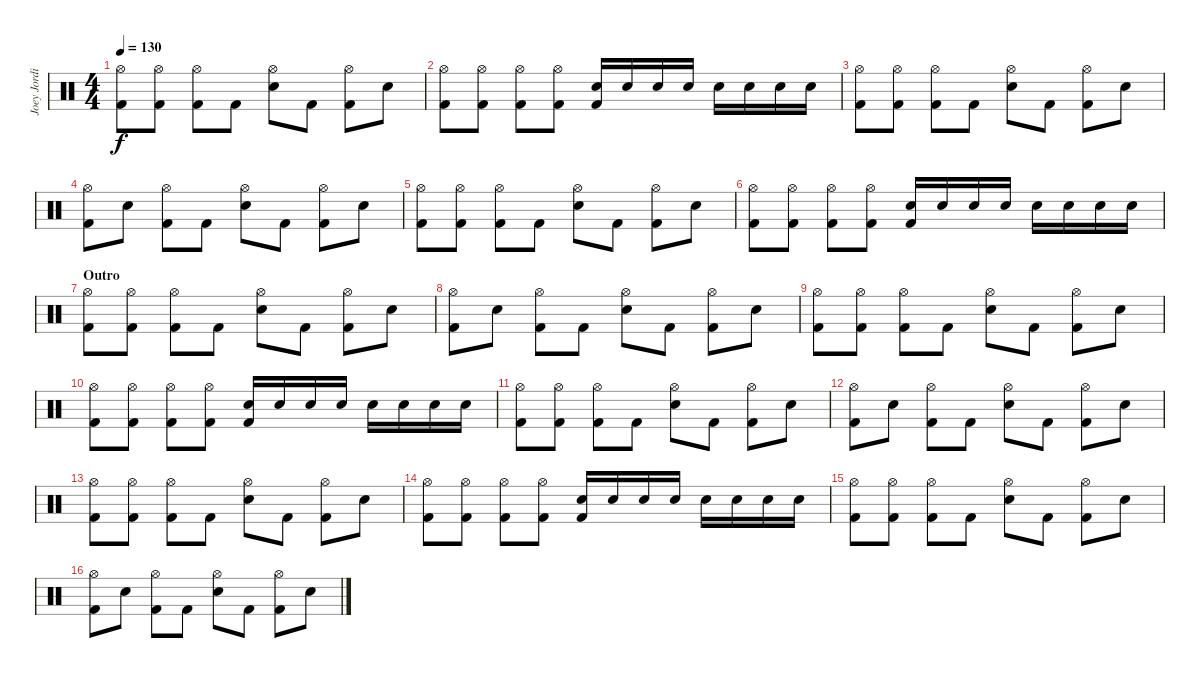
\track ("Joey Jordison" "Joey Jordi") {instrument percussion}
\staff {score}
\articulation defaults
\ts (4 4)
\tempo 130
\clef neutral
\ks c
("Kick (hit) 2" "Hi-Hat (open)").8{dy f} ("Kick (hit) 2" "Hi-Hat (open)").8 ("Kick (hit) 2" "Hi-Hat (open)").8 "Kick (hit) 2".8 ("Electric Snare (hit)" "Hi-Hat (open)").8 "Kick (hit) 2".8 ("Kick (hit) 2" "Hi-Hat (open)").8 "Electric Snare (hit)".8 |
("Kick (hit) 2" "Hi-Hat (open)").8 ("Kick (hit) 2" "Hi-Hat (open)").8 ("Kick (hit) 2" "Hi-Hat (open)").8 ("Kick (hit) 2" "Hi-Hat (open)").8 ("Electric Snare (hit)" "Kick (hit) 2").16 "Electric Snare (hit)".16 "Electric Snare (hit)".16 "Electric Snare (hit)".16 "Electric Snare (hit)".16 "Electric Snare (hit)".16 "Electric Snare (hit)".16 "Electric Snare (hit)".16 |
("Kick (hit) 2" "Hi-Hat (open)").8 ("Kick (hit) 2" "Hi-Hat (open)").8 ("Kick (hit) 2" "Hi-Hat (open)").8 "Kick (hit) 2".8 ("Electric Snare (hit)" "Hi-Hat (open)").8 "Kick (hit) 2".8 ("Kick (hit) 2" "Hi-Hat (open)").8 "Electric Snare (hit)".8 |
("Kick (hit) 2" "Hi-Hat (open)").8 "Electric Snare (hit)".8 ("Kick (hit) 2" "Hi-Hat (open)").8 "Kick (hit) 2".8 ("Electric Snare (hit)" "Hi-Hat (open)").8 "Kick (hit) 2".8 ("Kick (hit) 2" "Hi-Hat (open)").8 "Electric Snare (hit)".8 |
("Kick (hit) 2" "Hi-Hat (open)").8 ("Kick (hit) 2" "Hi-Hat (open)").8 ("Kick (hit) 2" "Hi-Hat (open)").8 "Kick (hit) 2".8 ("Electric Snare (hit)" "Hi-Hat (open)").8 "Kick (hit) 2".8 ("Kick (hit) 2" "Hi-Hat (open)").8 "Electric Snare (hit)".8 |
("Kick (hit) 2" "Hi-Hat (open)").8 ("Kick (hit) 2" "Hi-Hat (open)").8 ("Kick (hit) 2" "Hi-Hat (open)").8 ("Kick (hit) 2" "Hi-Hat (open)").8 ("Electric Snare (hit)" "Kick (hit) 2").16 "Electric Snare (hit)".16 "Electric Snare (hit)".16 "Electric Snare (hit)".16 "Electric Snare (hit)".16 "Electric Snare (hit)".16 "Electric Snare (hit)".16 "Electric Snare (hit)".16 |
\section ("" "Outro")
("Kick (hit) 2" "Hi-Hat (open)").8 ("Kick (hit) 2" "Hi-Hat (open)").8 ("Kick (hit) 2" "Hi-Hat (open)").8 "Kick (hit) 2".8 ("Electric Snare (hit)" "Hi-Hat (open)").8 "Kick (hit) 2".8 ("Kick (hit) 2" "Hi-Hat (open)").8 "Electric Snare (hit)".8 |
("Kick (hit) 2" "Hi-Hat (open)").8 "Electric Snare (hit)".8 ("Kick (hit) 2" "Hi-Hat (open)").8 "Kick (hit) 2".8 ("Electric Snare (hit)" "Hi-Hat (open)").8 "Kick (hit) 2".8 ("Kick (hit) 2" "Hi-Hat (open)").8 "Electric Snare (hit)".8 |
("Kick (hit) 2" "Hi-Hat (open)").8 ("Kick (hit) 2" "Hi-Hat (open)").8 ("Kick (hit) 2" "Hi-Hat (open)").8 "Kick (hit) 2".8 ("Electric Snare (hit)" "Hi-Hat (open)").8 "Kick (hit) 2".8 ("Kick (hit) 2" "Hi-Hat (open)").8 "Electric Snare (hit)".8 |
("Kick (hit) 2" "Hi-Hat (open)").8 ("Kick (hit) 2" "Hi-Hat (open)").8 ("Kick (hit) 2" "Hi-Hat (open)").8 ("Kick (hit) 2" "Hi-Hat (open)").8 ("Electric Snare (hit)" "Kick (hit) 2").16 "Electric Snare (hit)".16 "Electric Snare (hit)".16 "Electric Snare (hit)".16 "Electric Snare (hit)".16 "Electric Snare (hit)".16 "Electric Snare (hit)".16 "Electric Snare (hit)".16 |
("Kick (hit) 2" "Hi-Hat (open)").8 ("Kick (hit) 2" "Hi-Hat (open)").8 ("Kick (hit) 2" "Hi-Hat (open)").8 "Kick (hit) 2".8 ("Electric Snare (hit)" "Hi-Hat (open)").8 "Kick (hit) 2".8 ("Kick (hit) 2" "Hi-Hat (open)").8 "Electric Snare (hit)".8 |
("Kick (hit) 2" "Hi-Hat (open)").8 "Electric Snare (hit)".8 ("Kick (hit) 2" "Hi-Hat (open)").8 "Kick (hit) 2".8 ("Electric Snare (hit)" "Hi-Hat (open)").8 "Kick (hit) 2".8 ("Kick (hit) 2" "Hi-Hat (open)").8 "Electric Snare (hit)".8 |
("Kick (hit) 2" "Hi-Hat (open)").8 ("Kick (hit) 2" "Hi-Hat (open)").8 ("Kick (hit) 2" "Hi-Hat (open)").8 "Kick (hit) 2".8 ("Electric Snare (hit)" "Hi-Hat (open)").8 "Kick (hit) 2".8 ("Kick (hit) 2" "Hi-Hat (open)").8 "Electric Snare (hit)".8 |
("Kick (hit) 2" "Hi-Hat (open)").8 ("Kick (hit) 2" "Hi-Hat (open)").8 ("Kick (hit) 2" "Hi-Hat (open)").8 ("Kick (hit) 2" "Hi-Hat (open)").8 ("Electric Snare (hit)" "Kick (hit) 2").16 "Electric Snare (hit)".16 "Electric Snare (hit)".16 "Electric Snare (hit)".16 "Electric Snare (hit)".16 "Electric Snare (hit)".16 "Electric Snare (hit)".16 "Electric Snare (hit)".16 |
("Kick (hit) 2" "Hi-Hat (open)").8 ("Kick (hit) 2" "Hi-Hat (open)").8 ("Kick (hit) 2" "Hi-Hat (open)").8 "Kick (hit) 2".8 ("Electric Snare (hit)" "Hi-Hat (open)").8 "Kick (hit) 2".8 ("Kick (hit) 2" "Hi-Hat (open)").8 "Electric Snare (hit)".8 |
("Kick (hit) 2" "Hi-Hat (open)").8 "Electric Snare (hit)".8 ("Kick (hit) 2" "Hi-Hat (open)").8 "Kick (hit) 2".8 ("Electric Snare (hit)" "Hi-Hat (open)").8 "Kick (hit) 2".8 ("Kick (hit) 2" "Hi-Hat (open)").8 "Electric Snare (hit)".8
